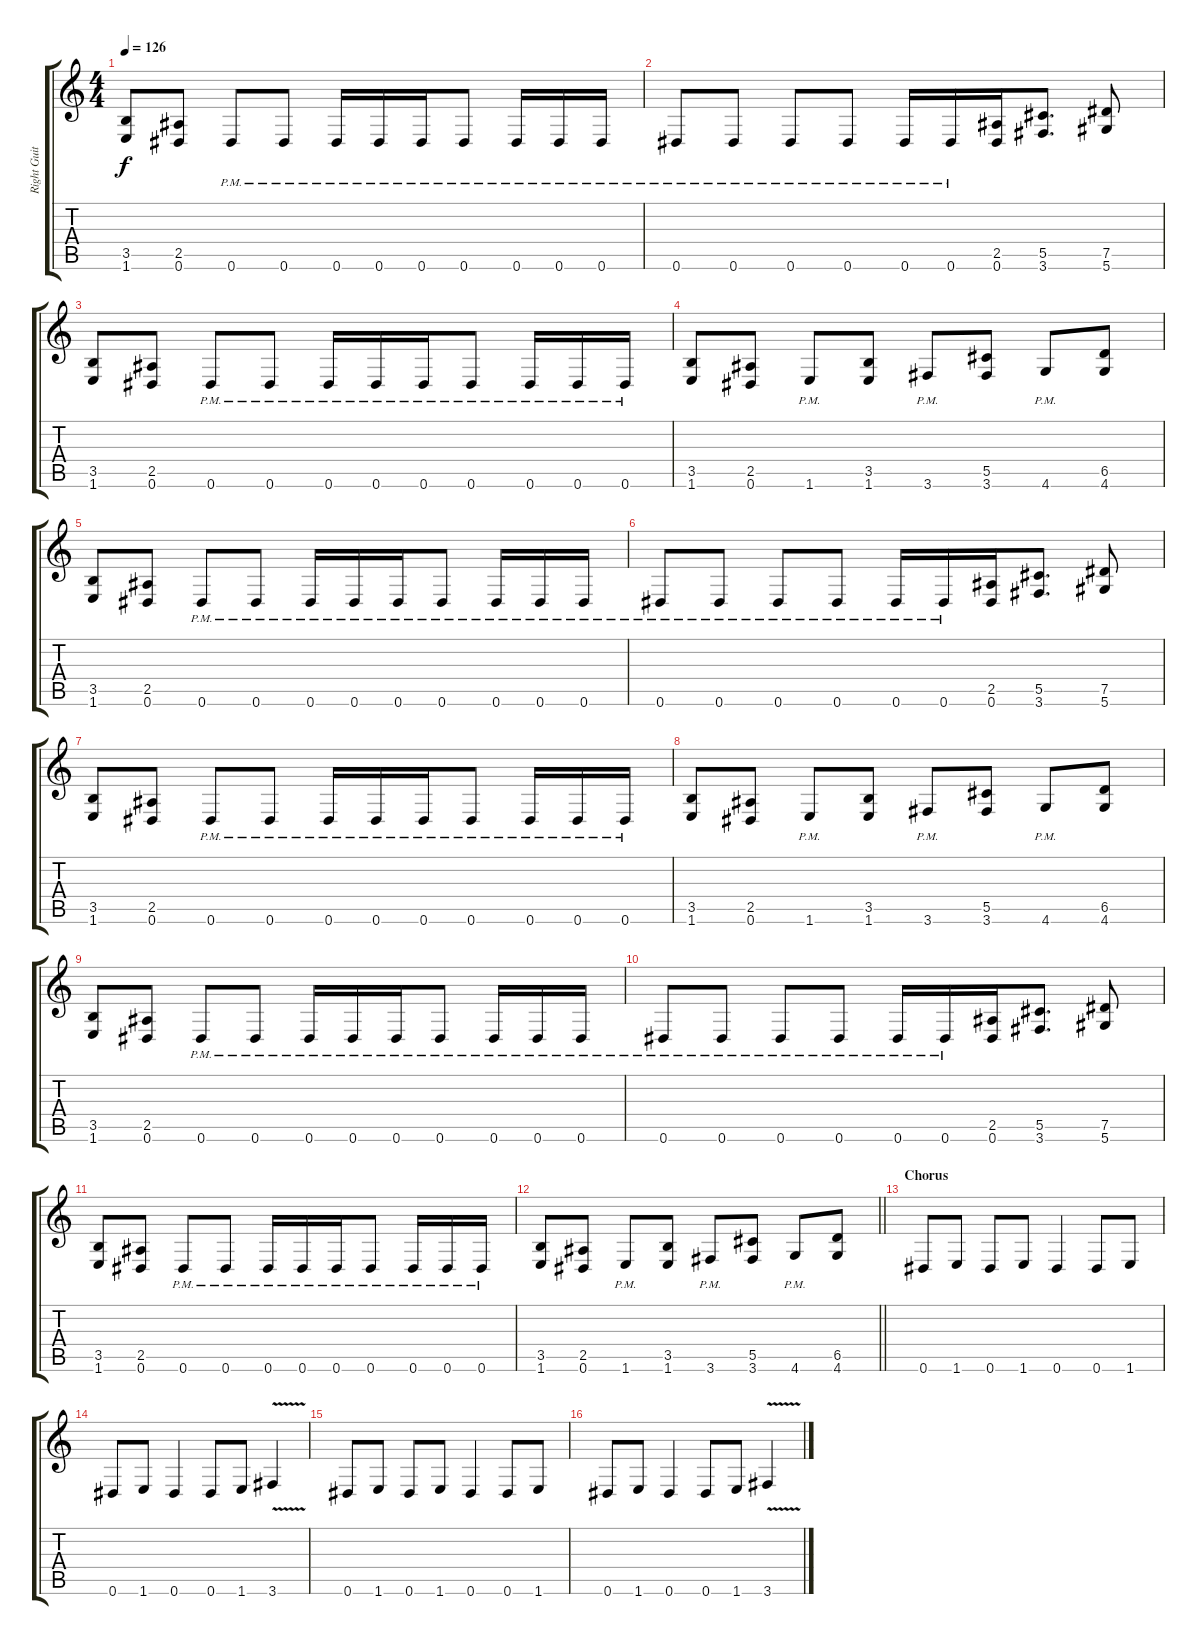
\track ("Right Guitar" "Right Guit") {instrument distortionguitar}
\staff {score tabs}
\tuning (Eb4 Bb3 Gb3 Db3 Ab2 Eb2) {hide}
\ts (4 4)
\tempo 126
\clef g2
\ks c
(3.5 1.6).8{dy f} (2.5 0.6).8 0.6{pm}.8 0.6{pm}.8 0.6{pm}.16 0.6{pm}.16 0.6{pm}.16 0.6{pm}.8 0.6{pm}.16 0.6{pm}.16 0.6{pm}.16 |
0.6{pm}.8 0.6{pm}.8 0.6{pm}.8 0.6{pm}.8 0.6{pm}.16 0.6{pm}.16 (2.5 0.6).16 (5.5 3.6).8{d} (7.5 5.6).8 |
(3.5 1.6).8 (2.5 0.6).8 0.6{pm}.8 0.6{pm}.8 0.6{pm}.16 0.6{pm}.16 0.6{pm}.16 0.6{pm}.8 0.6{pm}.16 0.6{pm}.16 0.6{pm}.16 |
(3.5 1.6).8 (2.5 0.6).8 1.6{pm}.8 (3.5 1.6).8 3.6{pm}.8 (5.5 3.6).8 4.6{pm}.8 (6.5 4.6).8 |
(3.5 1.6).8 (2.5 0.6).8 0.6{pm}.8 0.6{pm}.8 0.6{pm}.16 0.6{pm}.16 0.6{pm}.16 0.6{pm}.8 0.6{pm}.16 0.6{pm}.16 0.6{pm}.16 |
0.6{pm}.8 0.6{pm}.8 0.6{pm}.8 0.6{pm}.8 0.6{pm}.16 0.6{pm}.16 (2.5 0.6).16 (5.5 3.6).8{d} (7.5 5.6).8 |
(3.5 1.6).8 (2.5 0.6).8 0.6{pm}.8 0.6{pm}.8 0.6{pm}.16 0.6{pm}.16 0.6{pm}.16 0.6{pm}.8 0.6{pm}.16 0.6{pm}.16 0.6{pm}.16 |
(3.5 1.6).8 (2.5 0.6).8 1.6{pm}.8 (3.5 1.6).8 3.6{pm}.8 (5.5 3.6).8 4.6{pm}.8 (6.5 4.6).8 |
(3.5 1.6).8 (2.5 0.6).8 0.6{pm}.8 0.6{pm}.8 0.6{pm}.16 0.6{pm}.16 0.6{pm}.16 0.6{pm}.8 0.6{pm}.16 0.6{pm}.16 0.6{pm}.16 |
0.6{pm}.8 0.6{pm}.8 0.6{pm}.8 0.6{pm}.8 0.6{pm}.16 0.6{pm}.16 (2.5 0.6).16 (5.5 3.6).8{d} (7.5 5.6).8 |
(3.5 1.6).8 (2.5 0.6).8 0.6{pm}.8 0.6{pm}.8 0.6{pm}.16 0.6{pm}.16 0.6{pm}.16 0.6{pm}.8 0.6{pm}.16 0.6{pm}.16 0.6{pm}.16 |
\barLineRight lightlight
(3.5 1.6).8 (2.5 0.6).8 1.6{pm}.8 (3.5 1.6).8 3.6{pm}.8 (5.5 3.6).8 4.6{pm}.8 (6.5 4.6).8 |
\section ("" "Chorus")
0.6.8 1.6.8 0.6.8 1.6.8 0.6.4 0.6.8 1.6.8 |
0.6.8 1.6.8 0.6.4 0.6.8 1.6.8 3.6{v}.4 |
0.6.8 1.6.8 0.6.8 1.6.8 0.6.4 0.6.8 1.6.8 |
0.6.8 1.6.8 0.6.4 0.6.8 1.6.8 3.6{v}.4
